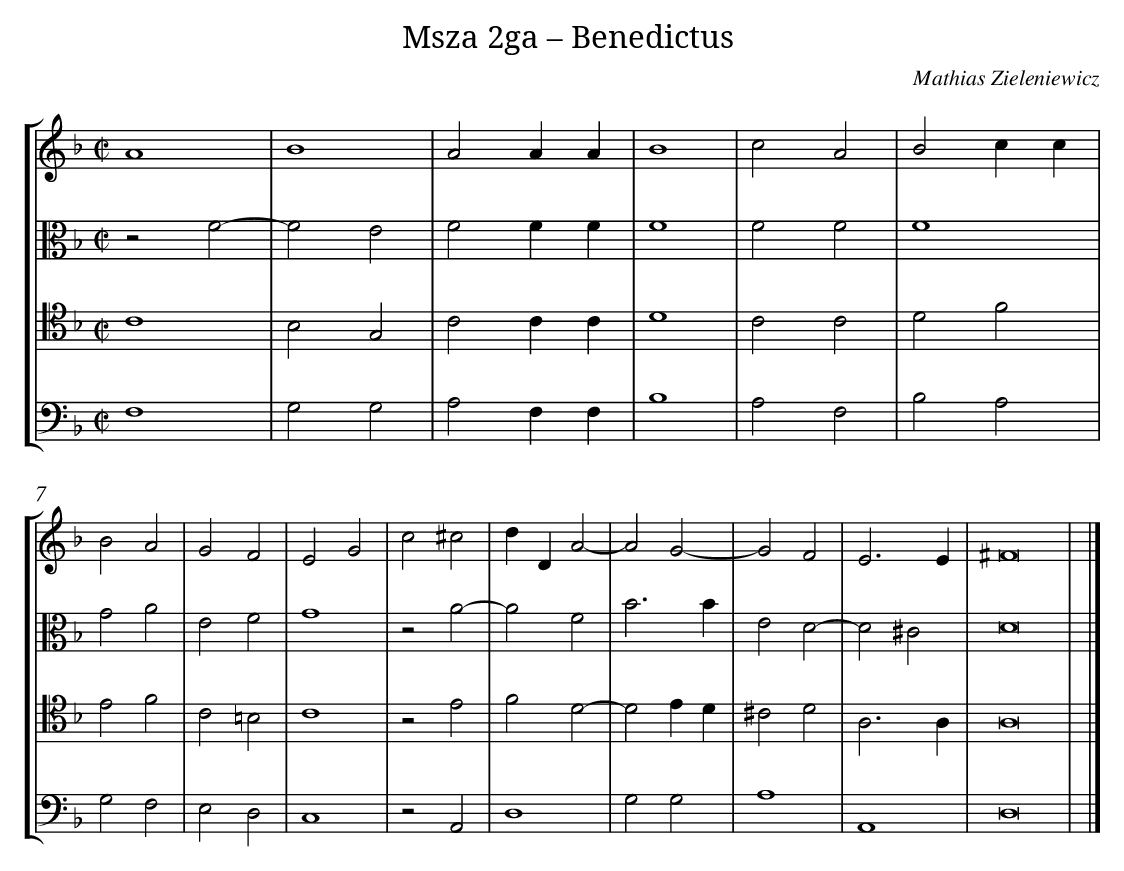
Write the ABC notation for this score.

X:1
T: Msza 2ga – Benedictus
C: Mathias Zieleniewicz
L: 1/4
M: C|
%%staves [1 2 3 4]
V: 1
V: 2 clef=alto
V: 3 clef=tenor
V: 4 clef=bass
K: F
[V:1] A4 |
[V:2] z2F2- |
[V:3] C4 |
[V:4] F,4 |
[V:1] B4 |
[V:2] F2E2 |
[V:3] B,2G,2 |
[V:4] G,2G,2 |
[V:1] A2AA |
[V:2] F2FF |
[V:3] C2CC |
[V:4] A,2F,F, |
[V:1] B4 |
[V:2] F4 |
[V:3] D4 |
[V:4] B,4 |
[V:1] c2A2 |
[V:2] F2F2 |
[V:3] C2C2 |
[V:4] A,2F,2 |
[V:1] B2cc |
[V:2] F4 |
[V:3] D2F2 |
[V:4] B,2A,2 |
[V:1] B2A2 |
[V:2] G2A2 |
[V:3] E2F2 |
[V:4] G,2F,2 |
[V:1] G2F2 |
[V:2] E2F2 |
[V:3] C2=B,2 |
[V:4] E,2D,2 |
[V:1] E2G2 |
[V:2] G4 |
[V:3] C4 |
[V:4] C,4 |
[V:1] c2^c2 |
[V:2] z2A2- |
[V:3] z2E2 |
[V:4] z2A,,2 |
[V:1] dDA2- |
[V:2] A2F2 |
[V:3] F2D2- |
[V:4] D,4 |
[V:1] A2G2- |
[V:2] B3B |
[V:3] D2ED |
[V:4] G,2G,2 |
[V:1] G2F2 |
[V:2] E2D2- |
[V:3] ^C2D2 |
[V:4] A,4 |
[V:1] E3E |
[V:2] D2^C2 |
[V:3] A,3A, |
[V:4] A,,4 |
[V:1] ^F8 |
[V:2] D8 |
[V:3] A,8 |
[V:4] D,8 |
[V:1]  |]
[V:2]  |]
[V:3]  |]
[V:4]  |]
